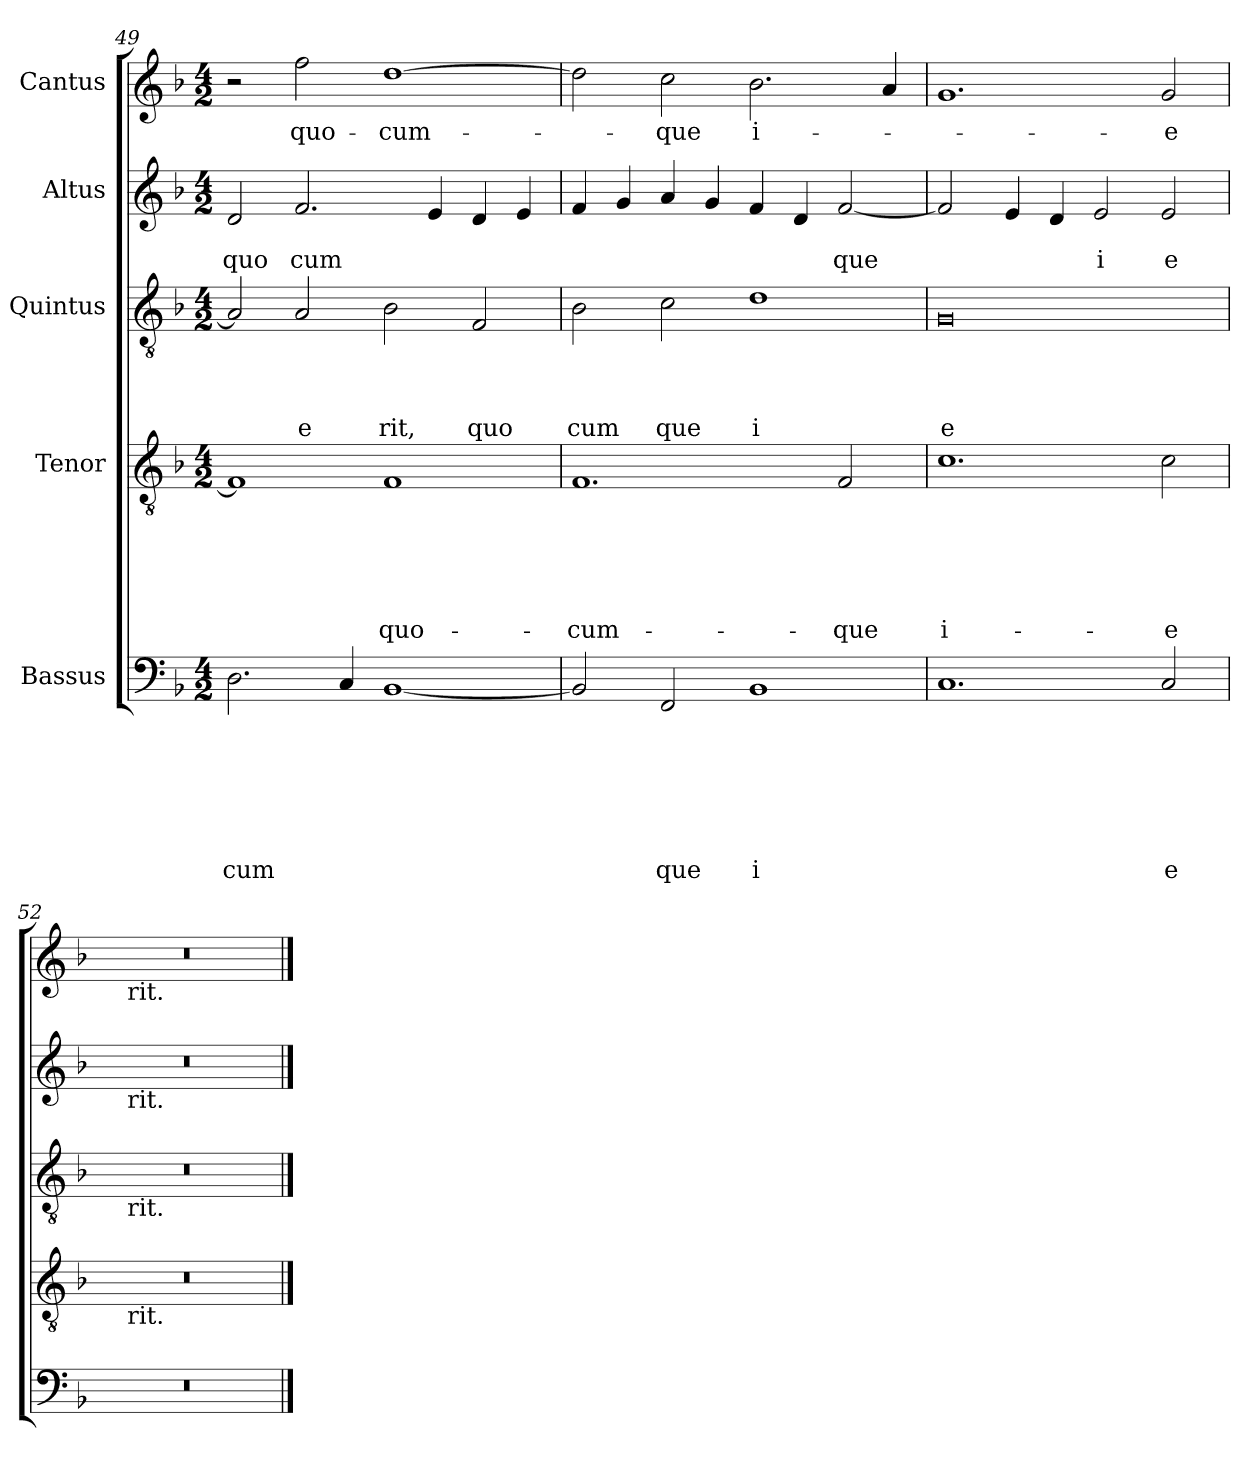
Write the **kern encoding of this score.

**kern	**text	**text	**text	**text	**text	**text	**text	**kern	**text	**text	**text	**text	**text	**text	**kern	**text	**text	**text	**text	**kern	**text	**text	**kern	**text
*part5	*part5	*part5	*part5	*part5	*part5	*part5	*part5	*part4	*part4	*part4	*part4	*part4	*part4	*part4	*part3	*part3	*part3	*part3	*part3	*part2	*part2	*part2	*part1	*part1
*staff5	*staff5	*staff5	*staff5	*staff5	*staff5	*staff5	*staff5	*staff4	*staff4	*staff4	*staff4	*staff4	*staff4	*staff4	*staff3	*staff3	*staff3	*staff3	*staff3	*staff2	*staff2	*staff2	*staff1	*staff1
*I"Bassus	*	*	*	*	*	*	*	*I"Tenor	*	*	*	*	*	*	*I"Quintus	*	*	*	*	*I"Altus	*	*	*I"Cantus	*
*clefF4	*	*	*	*	*	*	*	*clefGv2	*	*	*	*	*	*	*clefGv2	*	*	*	*	*clefG2	*	*	*clefG2	*
*k[b-]	*	*	*	*	*	*	*	*k[b-]	*	*	*	*	*	*	*k[b-]	*	*	*	*	*k[b-]	*	*	*k[b-]	*
*F:	*	*	*	*	*	*	*	*F:	*	*	*	*	*	*	*F:	*	*	*	*	*F:	*	*	*F:	*
*M4/2	*	*	*	*	*	*	*	*M4/2	*	*	*	*	*	*	*M4/2	*	*	*	*	*M4/2	*	*	*M4/2	*
=49	=49	=49	=49	=49	=49	=49	=49	=49	=49	=49	=49	=49	=49	=49	=49	=49	=49	=49	=49	=49	=49	=49	=49	=49
!	!	!	!	!	!	!	!LO:LY:b	!	!	!	!	!	!	!	!	!	!	!	!	!	!	!LO:LY:b	!	!
2.D\	.	.	.	.	.	.	cum	1F]	.	.	.	.	.	.	2A/]	.	.	.	.	2d/	.	quo	2r	.
!	!	!	!	!	!	!	!	!	!	!	!	!	!	!	!	!	!	!	!LO:LY:b	!	!	!LO:LY:b	!	!LO:LY:b
.	.	.	.	.	.	.	.	.	.	.	.	.	.	.	2A/	.	.	.	e	2.f/	.	cum	2ff\	quo-
4C/	.	.	.	.	.	.	.	.	.	.	.	.	.	.	.	.	.	.	.	.	.	.	.	.
!	!	!	!	!	!	!	!	!	!	!	!	!	!	!LO:LY:b	!	!	!	!	!LO:LY:b	!	!	!	!	!LO:LY:b
[<1BB-	.	.	.	.	.	.	.	1F	.	.	.	.	.	quo-	2B-\	.	.	.	rit,	.	.	.	[>1dd	-cum-
.	.	.	.	.	.	.	.	.	.	.	.	.	.	.	.	.	.	.	.	4e/	.	.	.	.
!	!	!	!	!	!	!	!	!	!	!	!	!	!	!	!	!	!	!	!LO:LY:b	!	!	!	!	!
.	.	.	.	.	.	.	.	.	.	.	.	.	.	.	2F/	.	.	.	quo	4d/	.	.	.	.
.	.	.	.	.	.	.	.	.	.	.	.	.	.	.	.	.	.	.	.	4e/	.	.	.	.
=50	=50	=50	=50	=50	=50	=50	=50	=50	=50	=50	=50	=50	=50	=50	=50	=50	=50	=50	=50	=50	=50	=50	=50	=50
!	!	!	!	!	!	!	!	!	!	!	!	!	!	!LO:LY:b	!	!	!	!	!LO:LY:b	!	!	!	!	!
2BB-/]	.	.	.	.	.	.	.	1.F	.	.	.	.	.	-cum-	2B-\	.	.	.	cum	4f/	.	.	2dd\]	.
.	.	.	.	.	.	.	.	.	.	.	.	.	.	.	.	.	.	.	.	4g/	.	.	.	.
!	!	!	!	!	!	!	!LO:LY:b	!	!	!	!	!	!	!	!	!	!	!	!LO:LY:b	!	!	!	!	!LO:LY:b
2FF/	.	.	.	.	.	.	que	.	.	.	.	.	.	.	2c\	.	.	.	que	4a/	.	.	2cc\	-que
.	.	.	.	.	.	.	.	.	.	.	.	.	.	.	.	.	.	.	.	4g/	.	.	.	.
!	!	!	!	!	!	!	!LO:LY:b:rj	!	!	!	!	!	!	!	!	!	!	!	!LO:LY:b	!	!	!	!	!LO:LY:b:rj
1BB-	.	.	.	.	.	.	i	.	.	.	.	.	.	.	1d	.	.	.	i	4f/	.	.	2.b-\	i-
.	.	.	.	.	.	.	.	.	.	.	.	.	.	.	.	.	.	.	.	4d/	.	.	.	.
!	!	!	!	!	!	!	!	!	!	!	!	!	!	!LO:LY:b	!	!	!	!	!	!	!	!LO:LY:b	!	!
.	.	.	.	.	.	.	.	2F/	.	.	.	.	.	-que	.	.	.	.	.	[<2f/	.	que	.	.
.	.	.	.	.	.	.	.	.	.	.	.	.	.	.	.	.	.	.	.	.	.	.	4a/	.
=51	=51	=51	=51	=51	=51	=51	=51	=51	=51	=51	=51	=51	=51	=51	=51	=51	=51	=51	=51	=51	=51	=51	=51	=51
!	!	!	!	!	!	!	!	!	!	!	!	!	!	!LO:LY:b	!	!	!	!	!LO:LY:b	!	!	!	!	!
1.C	.	.	.	.	.	.	.	1.c	.	.	.	.	.	i-	0G	.	.	.	e	2f/]	.	.	1.g	.
.	.	.	.	.	.	.	.	.	.	.	.	.	.	.	.	.	.	.	.	4e/	.	.	.	.
.	.	.	.	.	.	.	.	.	.	.	.	.	.	.	.	.	.	.	.	4d/	.	.	.	.
!	!	!	!	!	!	!	!	!	!	!	!	!	!	!	!	!	!	!	!	!	!	!LO:LY:b	!	!
.	.	.	.	.	.	.	.	.	.	.	.	.	.	.	.	.	.	.	.	2e/	.	i	.	.
!	!	!	!	!	!	!	!LO:LY:b	!	!	!	!	!	!	!LO:LY:b	!	!	!	!	!	!	!	!LO:LY:b	!	!LO:LY:b
2C/	.	.	.	.	.	.	e	2c\	.	.	.	.	.	-e-	.	.	.	.	.	2e/	.	e	2g/	-e-
=52	=52	=52	=52	=52	=52	=52	=52	=52	=52	=52	=52	=52	=52	=52	=52	=52	=52	=52	=52	=52	=52	=52	=52	=52
*	*	*	*	*	*	*	*	*^	*	*	*	*	*	*	*^	*	*	*	*	*^	*	*	*^	*
0r	.	.	.	.	.	.	.	0r	8ryy	.	.	.	.	.	.	0r	8ryy	.	.	.	.	0r	8ryy	.	.	0r	8ryy	.
!	!	!	!	!	!	!	!	!	!	!	!	!	!	!	!	!	!	!	!	!	!	!	!	!	!	!	!LO:TX:b:t=rit.	!
!	!	!	!	!	!	!	!	!	!	!	!	!	!	!	!	!	!	!	!	!	!	!	!LO:TX:b:t=rit.	!	!	!	!	!
!	!	!	!	!	!	!	!	!	!	!	!	!	!	!	!	!	!LO:TX:b:t=rit.	!	!	!	!	!	!	!	!	!	!	!
!	!	!	!	!	!	!	!	!	!LO:TX:b:t=rit.	!	!	!	!	!	!	!	!	!	!	!	!	!	!	!	!	!	!	!
.	.	.	.	.	.	.	.	.	1...ryy	.	.	.	.	.	.	.	1...ryy	.	.	.	.	.	1...ryy	.	.	.	1...ryy	.
*	*	*	*	*	*	*	*	*v	*v	*	*	*	*	*	*	*	*	*	*	*	*	*v	*v	*	*	*v	*v	*
*	*	*	*	*	*	*	*	*	*	*	*	*	*	*	*v	*v	*	*	*	*	*	*	*	*	*
==	==	==	==	==	==	==	==	==	==	==	==	==	==	==	==	==	==	==	==	==	==	==	==	==
*-	*-	*-	*-	*-	*-	*-	*-	*-	*-	*-	*-	*-	*-	*-	*-	*-	*-	*-	*-	*-	*-	*-	*-	*-
